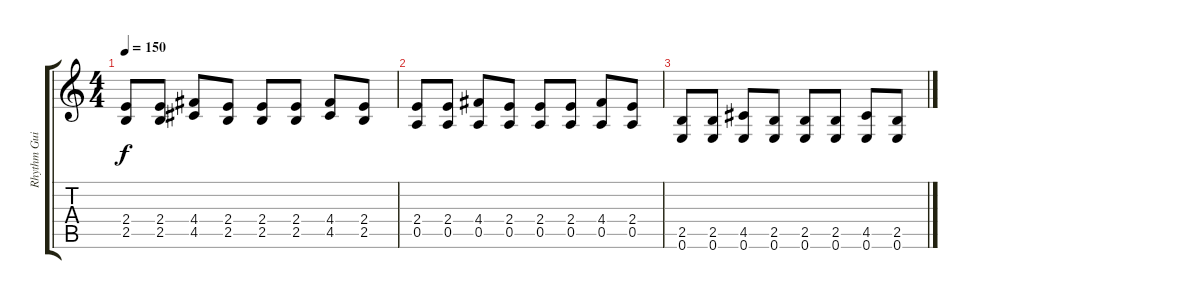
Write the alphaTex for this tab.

\track ("Rhythm Guitar" "Rhythm Gui") {instrument electricguitarmuted}
\staff {score tabs}
\tuning (E4 B3 G3 D3 A2 E2) {hide}
\ts (4 4)
\tempo 150
\clef g2
\ks c
(2.4 2.5).8{dy f} (2.4 2.5).8 (4.4 4.5).8 (2.4 2.5).8 (2.4 2.5).8 (2.4 2.5).8 (4.4 4.5).8 (2.4 2.5).8 |
(2.4 0.5).8 (2.4 0.5).8 (4.4 0.5).8 (2.4 0.5).8 (2.4 0.5).8 (2.4 0.5).8 (4.4 0.5).8 (2.4 0.5).8 |
(2.5 0.6).8 (2.5 0.6).8 (4.5 0.6).8 (2.5 0.6).8 (2.5 0.6).8 (2.5 0.6).8 (4.5 0.6).8 (2.5 0.6).8
